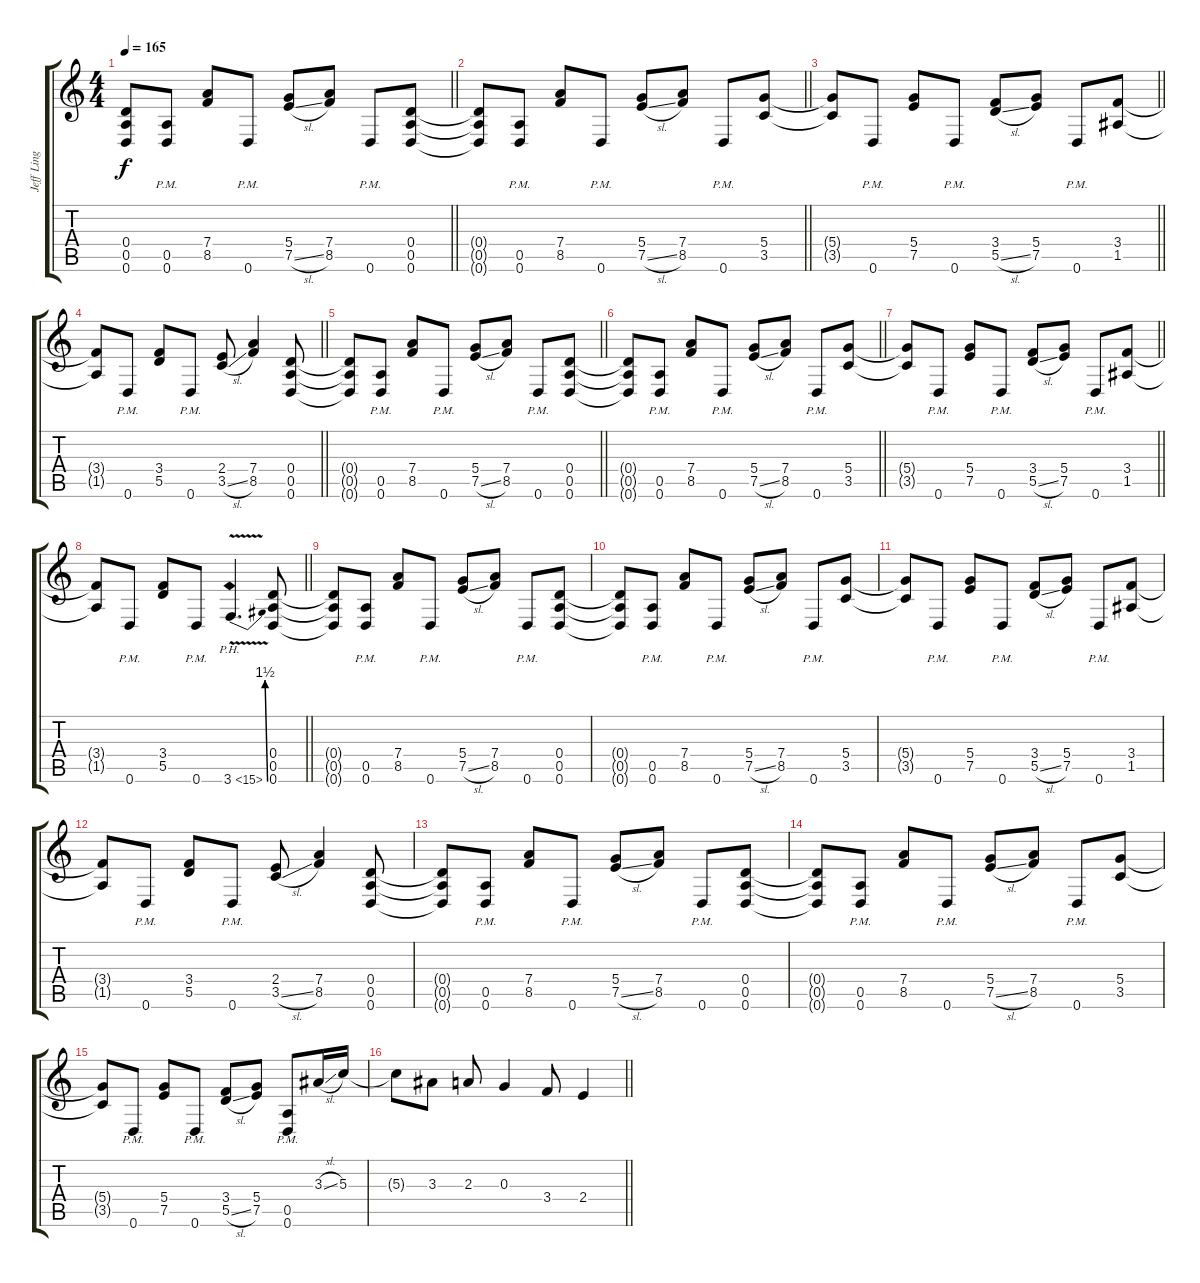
\track ("Jeff Ling" "Jeff Ling") {instrument distortionguitar}
\staff {score tabs}
\tuning (E4 B3 G3 D3 A2 D2) {hide}
\ts (4 4)
\tempo 165
\clef g2
\barLineRight lightlight
\ks c
(0.4{t} 0.5{t} 0.6{t}).8{dy f} (0.5{pm} 0.6{pm}).8 (7.4 8.5).8 0.6{pm}.8 (5.4 7.5{sl}).8 (7.4 8.5).8 0.6{pm}.8 (0.4 0.5 0.6).8 |
\barLineRight lightlight
(0.4{t} 0.5{t} 0.6{t}).8 (0.5{pm} 0.6{pm}).8 (7.4 8.5).8 0.6{pm}.8 (5.4 7.5{sl}).8 (7.4 8.5).8 0.6{pm}.8 (5.4 3.5).8 |
\barLineRight lightlight
(5.4{t} 3.5{t}).8 0.6{pm}.8 (5.4 7.5).8 0.6{pm}.8 (3.4 5.5{sl}).8 (5.4 7.5).8 0.6{pm}.8 (3.4 1.5).8 |
\barLineRight lightlight
(3.4{t} 1.5{t}).8 0.6{pm}.8 (3.4 5.5).8 0.6{pm}.8 (2.4 3.5{sl}).8 (7.4 8.5).4 (0.4 0.5 0.6).8 |
\barLineRight lightlight
(0.4{t} 0.5{t} 0.6{t}).8 (0.5{pm} 0.6{pm}).8 (7.4 8.5).8 0.6{pm}.8 (5.4 7.5{sl}).8 (7.4 8.5).8 0.6{pm}.8 (0.4 0.5 0.6).8 |
\barLineRight lightlight
(0.4{t} 0.5{t} 0.6{t}).8 (0.5{pm} 0.6{pm}).8 (7.4 8.5).8 0.6{pm}.8 (5.4 7.5{sl}).8 (7.4 8.5).8 0.6{pm}.8 (5.4 3.5).8 |
\barLineRight lightlight
(5.4{t} 3.5{t}).8 0.6{pm}.8 (5.4 7.5).8 0.6{pm}.8 (3.4 5.5{sl}).8 (5.4 7.5).8 0.6{pm}.8 (3.4 1.5).8 |
\barLineRight lightlight
(3.4{t} 1.5{t}).8 0.6{pm}.8 (3.4 5.5).8 0.6{pm}.8 3.6{be (bend 0 0 60 6) ph 12 v}.4{d} (0.4 0.5 0.6).8 |
(0.4{t} 0.5{t} 0.6{t}).8 (0.5{pm} 0.6{pm}).8 (7.4 8.5).8 0.6{pm}.8 (5.4 7.5{sl}).8 (7.4 8.5).8 0.6{pm}.8 (0.4 0.5 0.6).8 |
(0.4{t} 0.5{t} 0.6{t}).8 (0.5{pm} 0.6{pm}).8 (7.4 8.5).8 0.6{pm}.8 (5.4 7.5{sl}).8 (7.4 8.5).8 0.6{pm}.8 (5.4 3.5).8 |
(5.4{t} 3.5{t}).8 0.6{pm}.8 (5.4 7.5).8 0.6{pm}.8 (3.4 5.5{sl}).8 (5.4 7.5).8 0.6{pm}.8 (3.4 1.5).8 |
(3.4{t} 1.5{t}).8 0.6{pm}.8 (3.4 5.5).8 0.6{pm}.8 (2.4 3.5{sl}).8 (7.4 8.5).4 (0.4 0.5 0.6).8 |
(0.4{t} 0.5{t} 0.6{t}).8 (0.5{pm} 0.6{pm}).8 (7.4 8.5).8 0.6{pm}.8 (5.4 7.5{sl}).8 (7.4 8.5).8 0.6{pm}.8 (0.4 0.5 0.6).8 |
(0.4{t} 0.5{t} 0.6{t}).8 (0.5{pm} 0.6{pm}).8 (7.4 8.5).8 0.6{pm}.8 (5.4 7.5{sl}).8 (7.4 8.5).8 0.6{pm}.8 (5.4 3.5).8 |
(5.4{t} 3.5{t}).8 0.6{pm}.8 (5.4 7.5).8 0.6{pm}.8 (3.4 5.5{sl}).8 (5.4 7.5).8 (0.5{pm} 0.6{pm}).8 3.3{sl}.16 5.3.16 |
\barLineRight lightlight
5.3{t}.8 3.3.8 2.3.8 0.3.4 3.4.8 2.4.4
